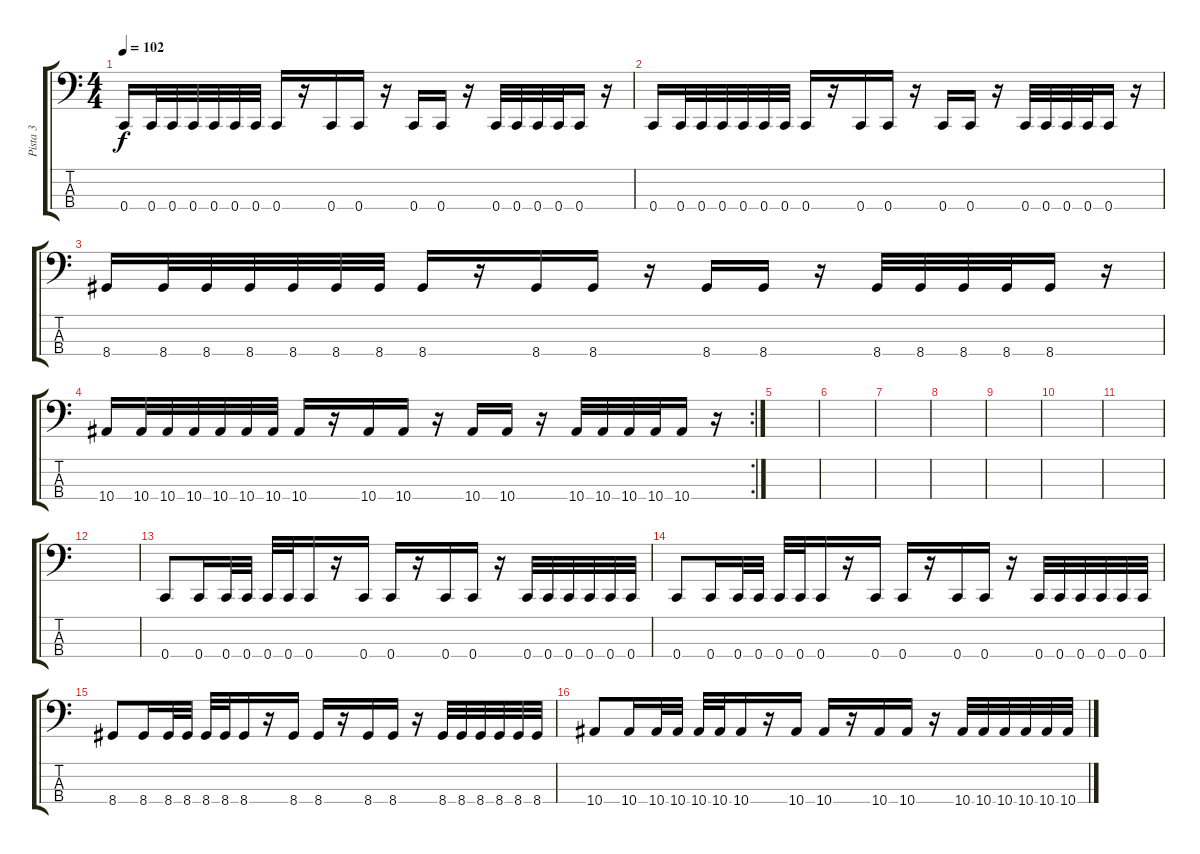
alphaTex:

\track ("Pista 3" "Pista 3") {instrument electricbasspick}
\staff {score tabs}
\tuning (F2 C2 G1 C1) {hide}
\ts (4 4)
\section ("" "")
\tempo 102
\clef f4
\ks c
0.4.16{dy f} 0.4.32 0.4.32 0.4.32 0.4.32 0.4.32 0.4.32 0.4.16 r.16 0.4.16 0.4.16 r.16 0.4.16 0.4.16 r.16 0.4.32 0.4.32 0.4.32 0.4.32 0.4.16 r.16 |
\section ("" "")
0.4.16 0.4.32 0.4.32 0.4.32 0.4.32 0.4.32 0.4.32 0.4.16 r.16 0.4.16 0.4.16 r.16 0.4.16 0.4.16 r.16 0.4.32 0.4.32 0.4.32 0.4.32 0.4.16 r.16 |
8.4.16 8.4.32 8.4.32 8.4.32 8.4.32 8.4.32 8.4.32 8.4.16 r.16 8.4.16 8.4.16 r.16 8.4.16 8.4.16 r.16 8.4.32 8.4.32 8.4.32 8.4.32 8.4.16 r.16 |
\rc 2
10.4.16 10.4.32 10.4.32 10.4.32 10.4.32 10.4.32 10.4.32 10.4.16 r.16 10.4.16 10.4.16 r.16 10.4.16 10.4.16 r.16 10.4.32 10.4.32 10.4.32 10.4.32 10.4.16 r.16 |
\section ("" "")
|
|
|
|
|
|
|
|
\section ("" "")
0.4.8 0.4.16 0.4.32 0.4.32 0.4.32 0.4.32 0.4.16 r.16 0.4.16 0.4.16 r.16 0.4.16 0.4.16 r.16 0.4.32 0.4.32 0.4.32 0.4.32 0.4.32 0.4.32 |
0.4.8 0.4.16 0.4.32 0.4.32 0.4.32 0.4.32 0.4.16 r.16 0.4.16 0.4.16 r.16 0.4.16 0.4.16 r.16 0.4.32 0.4.32 0.4.32 0.4.32 0.4.32 0.4.32 |
8.4.8 8.4.16 8.4.32 8.4.32 8.4.32 8.4.32 8.4.16 r.16 8.4.16 8.4.16 r.16 8.4.16 8.4.16 r.16 8.4.32 8.4.32 8.4.32 8.4.32 8.4.32 8.4.32 |
10.4.8 10.4.16 10.4.32 10.4.32 10.4.32 10.4.32 10.4.16 r.16 10.4.16 10.4.16 r.16 10.4.16 10.4.16 r.16 10.4.32 10.4.32 10.4.32 10.4.32 10.4.32 10.4.32
